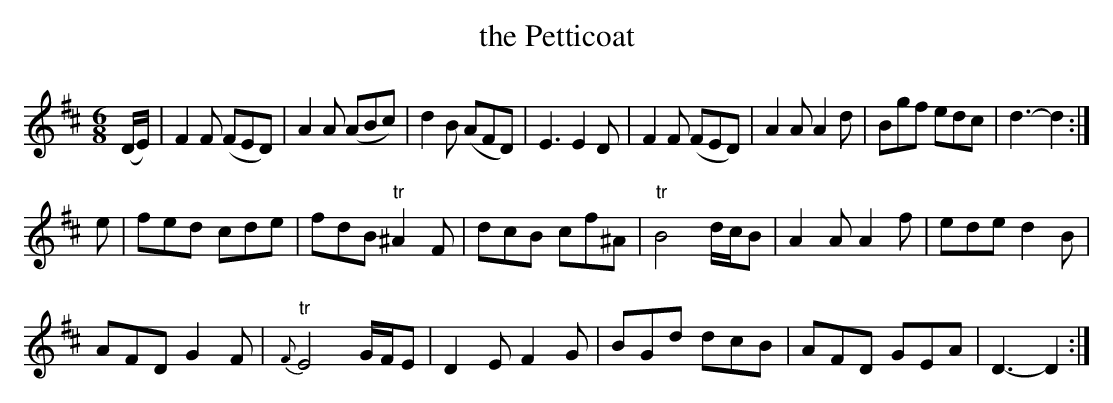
X:1
T:the Petticoat
M:6/8
K:D
(D/E/)|\
F2F (FED)| A2A (ABc)| d2B (AFD)| E3 E2D| \
F2F (FED)| A2A A2d| Bgf edc| d3-d2:|
e|\
fed cde| fdB "tr"^A2F| dcB cf^A| "tr"B4 d/c/B|\
A2A A2f| ede d2B|
AFD G2F| "tr"{F}E4 G/F/E|\
D2E F2G| BGd dcB| AFD GEA| D3-D2 :|
